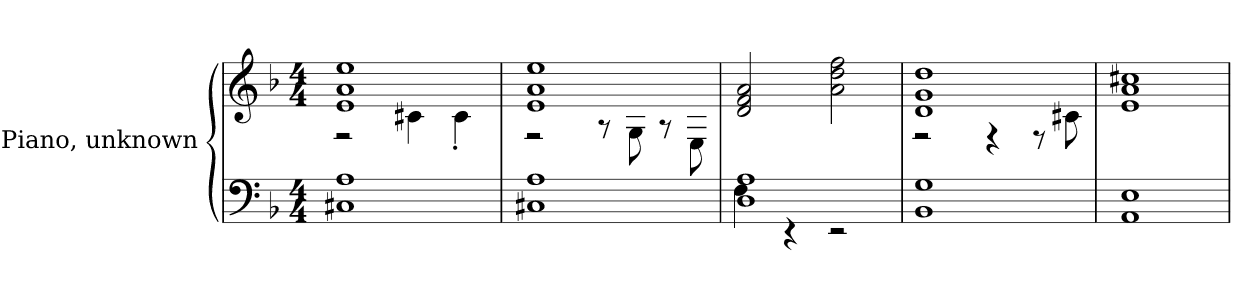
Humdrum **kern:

**kern	**kern
*part1	*part1
*staff2	*staff1
*I"Piano, unknown	*
*I'Pno.	*
*clefF4	*clefG2
*k[b-]	*k[b-]
*M4/4	*M4/4
*MM120	*MM120
=1	=1
*	*^
1C#X 1A	1e 1a 1ee	2r
.	.	4c#X\
.	.	4c#'\
=2	=2	=2
1C#X 1A	1e 1a 1ee	2r
.	.	8r
.	.	8G\
.	.	8r
.	.	8E\
*	*v	*v
=3	=3
*^	*
1D 1A	4F\	2d/ 2f/ 2a/
.	4r	.
.	2r	2a\ 2dd\ 2ff\
*v	*v	*
=4	=4
*	*^
1BB- 1G	1d 1g 1dd	2r
.	.	4r
.	.	8r
.	.	8c#X\
*	*v	*v
=5	=5
1AA 1E	1e 1a 1cc#X
=	=
*-	*-
